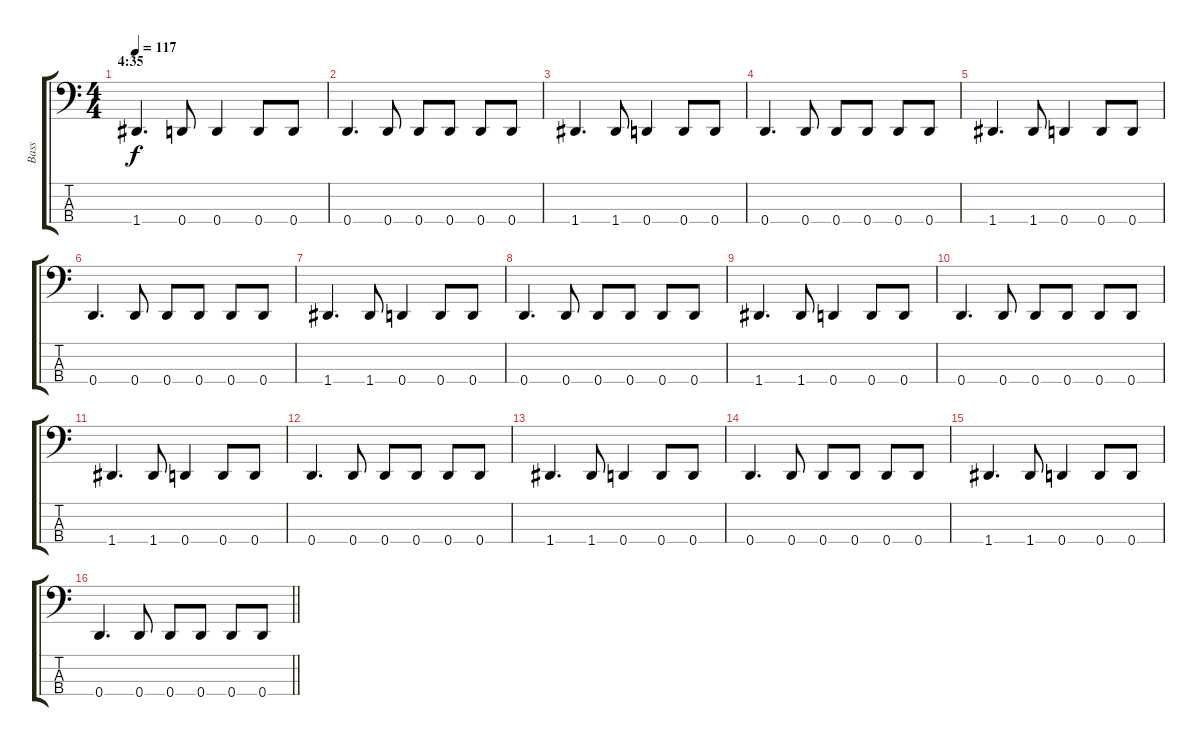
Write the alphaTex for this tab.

\track ("Bass" "Bass") {instrument electricbassfinger}
\staff {score tabs}
\tuning (G2 D2 A1 D1) {hide}
\ts (4 4)
\section ("" "4:35")
\tempo 117
\clef f4
\ks c
1.4.4{d dy f} 0.4.8 0.4.4 0.4.8 0.4.8 |
0.4.4{d} 0.4.8 0.4.8 0.4.8 0.4.8 0.4.8 |
1.4.4{d} 1.4.8 0.4.4 0.4.8 0.4.8 |
0.4.4{d} 0.4.8 0.4.8 0.4.8 0.4.8 0.4.8 |
1.4.4{d} 1.4.8 0.4.4 0.4.8 0.4.8 |
0.4.4{d} 0.4.8 0.4.8 0.4.8 0.4.8 0.4.8 |
1.4.4{d} 1.4.8 0.4.4 0.4.8 0.4.8 |
0.4.4{d} 0.4.8 0.4.8 0.4.8 0.4.8 0.4.8 |
1.4.4{d} 1.4.8 0.4.4 0.4.8 0.4.8 |
0.4.4{d} 0.4.8 0.4.8 0.4.8 0.4.8 0.4.8 |
1.4.4{d} 1.4.8 0.4.4 0.4.8 0.4.8 |
0.4.4{d} 0.4.8 0.4.8 0.4.8 0.4.8 0.4.8 |
1.4.4{d} 1.4.8 0.4.4 0.4.8 0.4.8 |
0.4.4{d} 0.4.8 0.4.8 0.4.8 0.4.8 0.4.8 |
1.4.4{d} 1.4.8 0.4.4 0.4.8 0.4.8 |
\barLineRight lightlight
0.4.4{d} 0.4.8 0.4.8 0.4.8 0.4.8 0.4.8
